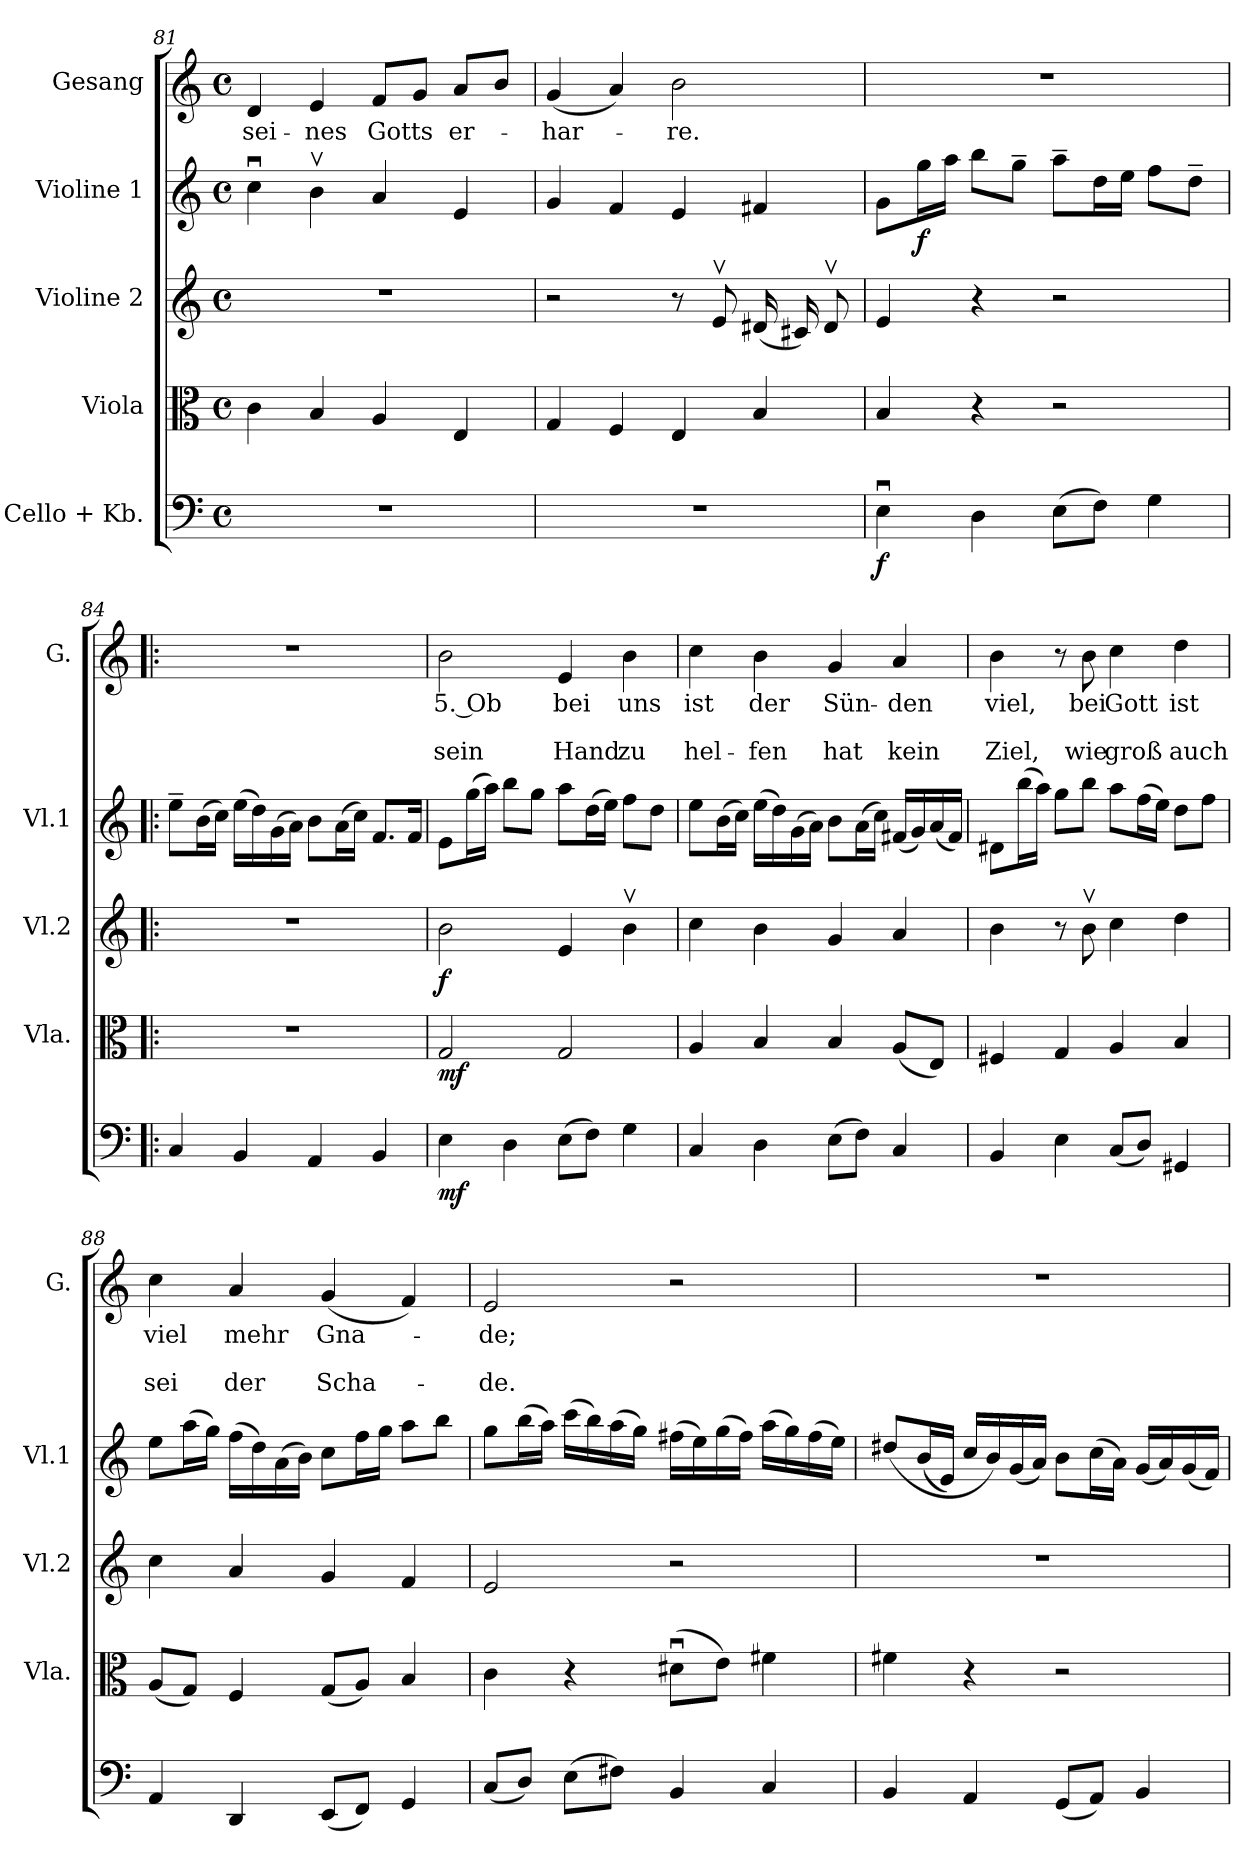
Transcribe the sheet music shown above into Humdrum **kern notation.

**kern	**dynam	**kern	**dynam	**kern	**dynam	**kern	**dynam	**kern	**text	**text	**text
*part5	*part5	*part4	*part4	*part3	*part3	*part2	*part2	*part1	*part1	*part1	*part1
*staff5	*staff5	*staff4	*staff4	*staff3	*staff3	*staff2	*staff2	*staff1	*staff1	*staff1	*staff1
*I"Cello + Kb.	*	*I"Viola	*	*I"Violine 2	*	*I"Violine 1	*	*I"Gesang	*	*	*
*	*	*I'Vla.	*	*I'Vl.2	*	*I'Vl.1	*	*I'G.	*	*	*
!!LO:LB:g=z
*clefF4	*	*clefC3	*	*clefG2	*	*clefG2	*	*clefG2	*	*	*
*k[]	*	*k[]	*	*k[]	*	*k[]	*	*k[]	*	*	*
*C:	*	*C:	*	*C:	*	*C:	*	*C:	*	*	*
*M4/4	*	*M4/4	*	*M4/4	*	*M4/4	*	*M4/4	*	*	*
*met(c)	*	*met(c)	*	*met(c)	*	*met(c)	*	*met(c)	*	*	*
=81	=81	=81	=81	=81	=81	=81	=81	=81	=81	=81	=81
!	!	!	!	!	!	!	!	!	!LO:LY:b	!	!
1r	.	4c	.	1r	.	4ccu	.	4d	sei-	.	.
!	!	!	!	!	!	!	!	!	!LO:LY:b	!	!
.	.	4B	.	.	.	4bv	.	4e	-nes	.	.
!	!	!	!	!	!	!	!	!	!LO:LY:b	!	!
.	.	4A	.	.	.	4a	.	8fL	Gotts	.	.
.	.	.	.	.	.	.	.	8gJ	.	.	.
!	!	!	!	!	!	!	!	!	!LO:LY:b	!	!
.	.	4E	.	.	.	4e	.	8aL	er-	.	.
.	.	.	.	.	.	.	.	8bJ	.	.	.
=82	=82	=82	=82	=82	=82	=82	=82	=82	=82	=82	=82
!	!	!	!	!	!	!	!	!	!LO:LY:b	!	!
1r	.	4G	.	2r	.	4g	.	(<4g	-har-	.	.
.	.	4F	.	.	.	4f	.	4a)	.	.	.
!	!	!	!	!	!	!	!	!	!LO:LY:b	!	!
.	.	4E	.	8r	.	4e	.	2b	-re.	.	.
.	.	.	.	8ev	.	.	.	.	.	.	.
.	.	4B	.	(<16d#XLL	.	4f#X	.	.	.	.	.
.	.	.	.	16c#X)	.	.	.	.	.	.	.
.	.	.	.	8d#vJ	.	.	.	.	.	.	.
=83	=83	=83	=83	=83	=83	=83	=83	=83	=83	=83	=83
!	!LO:DY:b	!	!	!	!	!	!	!	!	!	!
4Eu	f	4B	.	4e	.	8gL	.	1r	.	.	.
!	!	!	!	!	!	!	!LO:DY:b	!	!	!	!
.	.	.	.	.	.	16ggL	f	.	.	.	.
.	.	.	.	.	.	16aaJJ	.	.	.	.	.
4D	.	4r	.	4r	.	8bbL	.	.	.	.	.
.	.	.	.	.	.	8gg~J	.	.	.	.	.
(>8EL	.	2r	.	2r	.	8aa~L	.	.	.	.	.
8FJ)	.	.	.	.	.	16ddL	.	.	.	.	.
.	.	.	.	.	.	16eeJJ	.	.	.	.	.
4G	.	.	.	.	.	8ffL	.	.	.	.	.
.	.	.	.	.	.	8dd~J	.	.	.	.	.
!!LO:LB:g=z
=84!|:	=84!|:	=84!|:	=84!|:	=84!|:	=84!|:	=84!|:	=84!|:	=84!|:	=84!|:	=84!|:	=84!|:
4C	.	1r	.	1r	.	8ee~L	.	1r	.	.	.
.	.	.	.	.	.	(>16bL	.	.	.	.	.
.	.	.	.	.	.	16ccJJ)	.	.	.	.	.
4BB	.	.	.	.	.	(>16eeLL	.	.	.	.	.
.	.	.	.	.	.	16dd)	.	.	.	.	.
.	.	.	.	.	.	(>16g	.	.	.	.	.
.	.	.	.	.	.	16aJJ)	.	.	.	.	.
4AA	.	.	.	.	.	8bL	.	.	.	.	.
.	.	.	.	.	.	(>16aL	.	.	.	.	.
.	.	.	.	.	.	16ccJJ)	.	.	.	.	.
4BB	.	.	.	.	.	8.fL	.	.	.	.	.
.	.	.	.	.	.	16fJ	.	.	.	.	.
=85	=85	=85	=85	=85	=85	=85	=85	=85	=85	=85	=85
!	!LO:DY:b	!	!LO:DY:b	!	!LO:DY:b	!	!	!	!LO:LY:b	!	!LO:LY:b
4E	mf	2G	mf	2b	f	8eL	.	2b	5. Ob	.	sein
.	.	.	.	.	.	(>16ggL	.	.	.	.	.
.	.	.	.	.	.	16aaJJ)	.	.	.	.	.
4D	.	.	.	.	.	8bbL	.	.	.	.	.
.	.	.	.	.	.	8ggJ	.	.	.	.	.
!	!	!	!	!	!	!	!	!	!LO:LY:b	!	!LO:LY:b
(>8EL	.	2G	.	4e	.	8aaL	.	4e	bei	.	Hand
8FJ)	.	.	.	.	.	(>16ddL	.	.	.	.	.
.	.	.	.	.	.	16eeJJ)	.	.	.	.	.
!	!	!	!	!	!	!	!	!	!LO:LY:b	!	!LO:LY:b
4G	.	.	.	4bv	.	8ffL	.	4b	uns	.	zu
.	.	.	.	.	.	8ddJ	.	.	.	.	.
!!LO:LB:g=z
=86	=86	=86	=86	=86	=86	=86	=86	=86	=86	=86	=86
!	!	!	!	!	!	!	!	!	!LO:LY:b	!	!LO:LY:b
4C	.	4A	.	4cc	.	8eeL	.	4cc	ist	.	hel-
.	.	.	.	.	.	(>16bL	.	.	.	.	.
.	.	.	.	.	.	16ccJJ)	.	.	.	.	.
!	!	!	!	!	!	!	!	!	!LO:LY:b	!	!LO:LY:b
4D	.	4B	.	4b	.	(>16eeLL	.	4b	-der	.	fen
.	.	.	.	.	.	16dd)	.	.	.	.	.
.	.	.	.	.	.	(>16g	.	.	.	.	.
.	.	.	.	.	.	16aJJ)	.	.	.	.	.
!	!	!	!	!	!	!	!	!	!LO:LY:b	!	!LO:LY:b
(>8EL	.	4B	.	4g	.	8bL	.	4g	Sün-	.	-hat
8FJ)	.	.	.	.	.	(>16aL	.	.	.	.	.
.	.	.	.	.	.	16ccJJ)	.	.	.	.	.
!	!	!	!	!	!	!	!	!	!LO:LY:b	!	!LO:LY:b
4C	.	(<8AL	.	4a	.	(<16f#XLL	.	4a	den	.	kein
.	.	.	.	.	.	16g)	.	.	.	.	.
.	.	8EJ)	.	.	.	(<16a	.	.	.	.	.
.	.	.	.	.	.	16f#JJ)	.	.	.	.	.
=87	=87	=87	=87	=87	=87	=87	=87	=87	=87	=87	=87
!	!	!	!	!	!	!	!	!	!LO:LY:b	!	!LO:LY:b
4BB	.	4F#X	.	4b	.	8d#XL	.	4b	viel,	.	Ziel,
.	.	.	.	.	.	(>16bbL	.	.	.	.	.
.	.	.	.	.	.	16aaJJ)	.	.	.	.	.
4E	.	4G	.	8r	.	8ggL	.	8r	.	.	.
!	!	!	!	!	!	!	!	!	!LO:LY:b	!	!LO:LY:b
.	.	.	.	8bv	.	8bbJ	.	8b	bei	.	wie
!	!	!	!	!	!	!	!	!	!LO:LY:b	!	!LO:LY:b
(<8CL	.	4A	.	4cc	.	8aaL	.	4cc	Gott	.	groß
8DJ)	.	.	.	.	.	(>16ffL	.	.	.	.	.
.	.	.	.	.	.	16eeJJ)	.	.	.	.	.
!	!	!	!	!	!	!	!	!	!LO:LY:b	!	!LO:LY:b
4GG#X	.	4B	.	4dd	.	8ddL	.	4dd	ist	.	auch
.	.	.	.	.	.	8ffJ	.	.	.	.	.
!!LO:LB:g=z
=88	=88	=88	=88	=88	=88	=88	=88	=88	=88	=88	=88
!	!	!	!	!	!	!	!	!	!LO:LY:b	!	!LO:LY:b
4AA	.	(<8AL	.	4cc	.	8eeL	.	4cc	viel	.	sei
.	.	8GJ)	.	.	.	(>16aaL	.	.	.	.	.
.	.	.	.	.	.	16ggJJ)	.	.	.	.	.
!	!	!	!	!	!	!	!	!	!LO:LY:b	!	!LO:LY:b
4DD	.	4F	.	4a	.	(>16ffLL	.	4a	mehr	.	der
.	.	.	.	.	.	16dd)	.	.	.	.	.
.	.	.	.	.	.	(>16a	.	.	.	.	.
.	.	.	.	.	.	16bJJ)	.	.	.	.	.
!	!	!	!	!	!	!	!	!	!LO:LY:b	!	!LO:LY:b
(<8EEL	.	(<8GL	.	4g	.	8ccL	.	(<4g	Gna-	.	-Scha-
8FFJ)	.	8AJ)	.	.	.	16ffL	.	.	.	.	.
.	.	.	.	.	.	16ggJJ	.	.	.	.	.
4GG	.	4B	.	4f	.	8aaL	.	4f)	.	.	.
.	.	.	.	.	.	8bbJ	.	.	.	.	.
=89	=89	=89	=89	=89	=89	=89	=89	=89	=89	=89	=89
!	!	!	!	!	!	!	!	!	!LO:LY:b	!	!LO:LY:b
(<8CL	.	4c	.	2e	.	8ggL	.	2e	-de;	.	de.
8DJ)	.	.	.	.	.	(>16bbL	.	.	.	.	.
.	.	.	.	.	.	16aaJJ)	.	.	.	.	.
(>8EL	.	4r	.	.	.	(>16cccLL	.	.	.	.	.
.	.	.	.	.	.	16bb)	.	.	.	.	.
8F#XJ)	.	.	.	.	.	(>16aa	.	.	.	.	.
.	.	.	.	.	.	16ggJJ)	.	.	.	.	.
4BB	.	(>8d#XuL	.	2r	.	(>16ff#XLL	.	2r	.	.	.
.	.	.	.	.	.	16ee)	.	.	.	.	.
.	.	8eJ)	.	.	.	(>16gg	.	.	.	.	.
.	.	.	.	.	.	16ff#JJ)	.	.	.	.	.
4C	.	4f#X	.	.	.	(>16aaLL	.	.	.	.	.
.	.	.	.	.	.	16gg)	.	.	.	.	.
.	.	.	.	.	.	(>16ff#	.	.	.	.	.
.	.	.	.	.	.	16eeJJ)	.	.	.	.	.
!!LO:LB:g=z
=90	=90	=90	=90	=90	=90	=90	=90	=90	=90	=90	=90
4BB	.	4f#X	.	1r	.	(<8dd#XL	.	1r	.	.	.
.	.	.	.	.	.	(16bL	.	.	.	.	.
.	.	.	.	.	.	16eJJ)	.	.	.	.	.
4AA	.	4r	.	.	.	16ccLL	.	.	.	.	.
.	.	.	.	.	.	16b)	.	.	.	.	.
.	.	.	.	.	.	(<16g	.	.	.	.	.
.	.	.	.	.	.	16aJJ)	.	.	.	.	.
(<8GGL	.	2r	.	.	.	8bL	.	.	.	.	.
8AAJ)	.	.	.	.	.	(>16ccL	.	.	.	.	.
.	.	.	.	.	.	16aJJ)	.	.	.	.	.
4BB	.	.	.	.	.	(<16gLL	.	.	.	.	.
.	.	.	.	.	.	16a)	.	.	.	.	.
.	.	.	.	.	.	(<16g	.	.	.	.	.
.	.	.	.	.	.	16fJJ)	.	.	.	.	.
=	=	=	=	=	=	=	=	=	=	=	=
*-	*-	*-	*-	*-	*-	*-	*-	*-	*-	*-	*-
